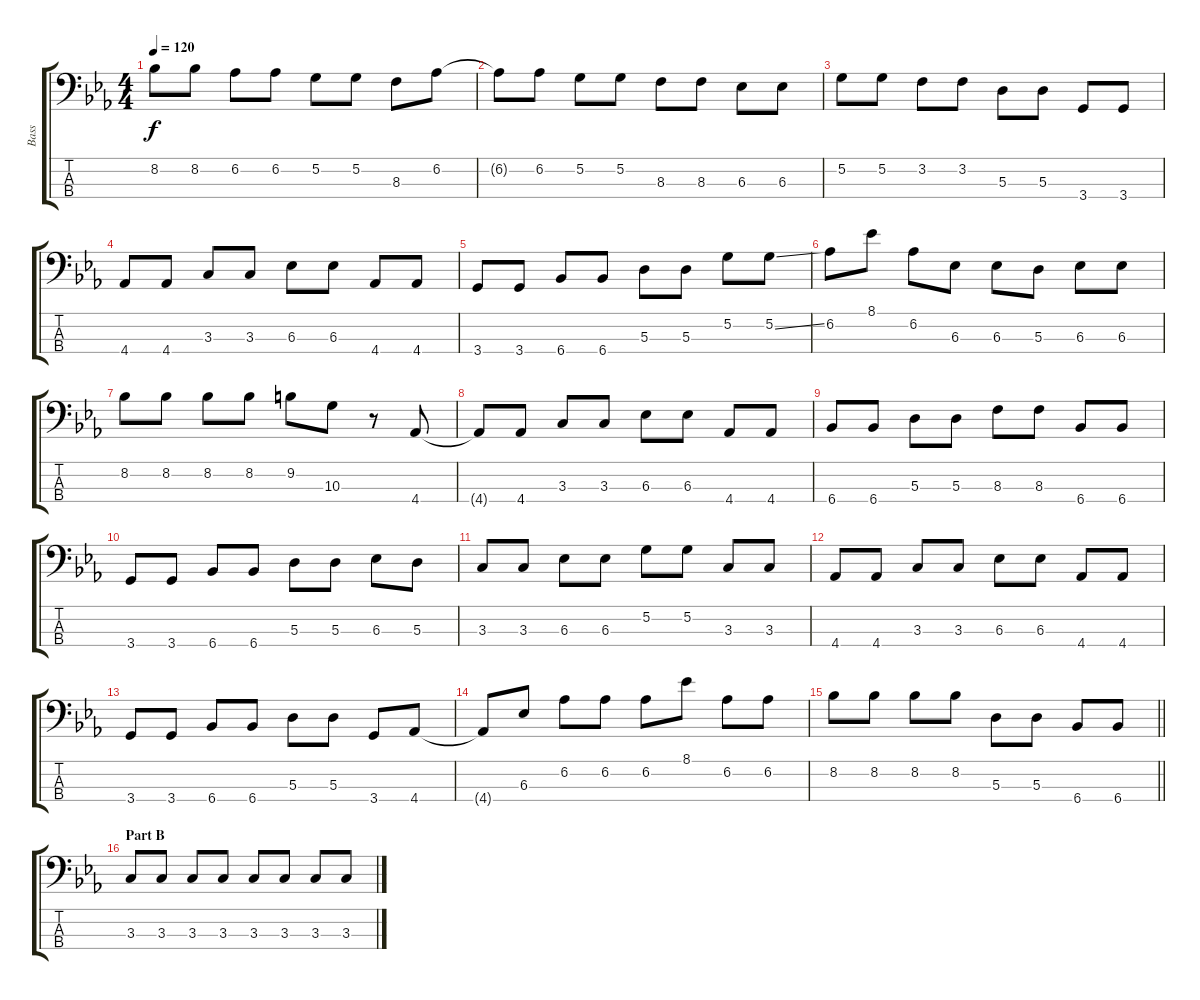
\track ("Bass" "Bass") {instrument electricbasspick}
\staff {score tabs}
\tuning (G2 D2 A1 E1) {hide}
\ts (4 4)
\tempo 120
\clef f4
\ks eb
8.2.8{dy f} 8.2.8 6.2.8 6.2.8 5.2.8 5.2.8 8.3.8 6.2.8 |
6.2{t}.8 6.2.8 5.2.8 5.2.8 8.3.8 8.3.8 6.3.8 6.3.8 |
5.2.8 5.2.8 3.2.8 3.2.8 5.3.8 5.3.8 3.4.8 3.4.8 |
4.4.8 4.4.8 3.3.8 3.3.8 6.3.8 6.3.8 4.4.8 4.4.8 |
3.4.8 3.4.8 6.4.8 6.4.8 5.3.8 5.3.8 5.2.8 5.2{ss}.8 |
6.2.8 8.1.8 6.2.8 6.3.8 6.3.8 5.3.8 6.3.8 6.3.8 |
8.2.8 8.2.8 8.2.8 8.2.8 9.2.8 10.3.8 r.8 4.4.8 |
4.4{t}.8 4.4.8 3.3.8 3.3.8 6.3.8 6.3.8 4.4.8 4.4.8 |
6.4.8 6.4.8 5.3.8 5.3.8 8.3.8 8.3.8 6.4.8 6.4.8 |
3.4.8 3.4.8 6.4.8 6.4.8 5.3.8 5.3.8 6.3.8 5.3.8 |
3.3.8 3.3.8 6.3.8 6.3.8 5.2.8 5.2.8 3.3.8 3.3.8 |
4.4.8 4.4.8 3.3.8 3.3.8 6.3.8 6.3.8 4.4.8 4.4.8 |
3.4.8 3.4.8 6.4.8 6.4.8 5.3.8 5.3.8 3.4.8 4.4.8 |
4.4{t}.8 6.3.8 6.2.8 6.2.8 6.2.8 8.1.8 6.2.8 6.2.8 |
\barLineRight lightlight
8.2.8 8.2.8 8.2.8 8.2.8 5.3.8 5.3.8 6.4.8 6.4.8 |
\section ("" "Part B")
3.3.8 3.3.8 3.3.8 3.3.8 3.3.8 3.3.8 3.3.8 3.3.8
